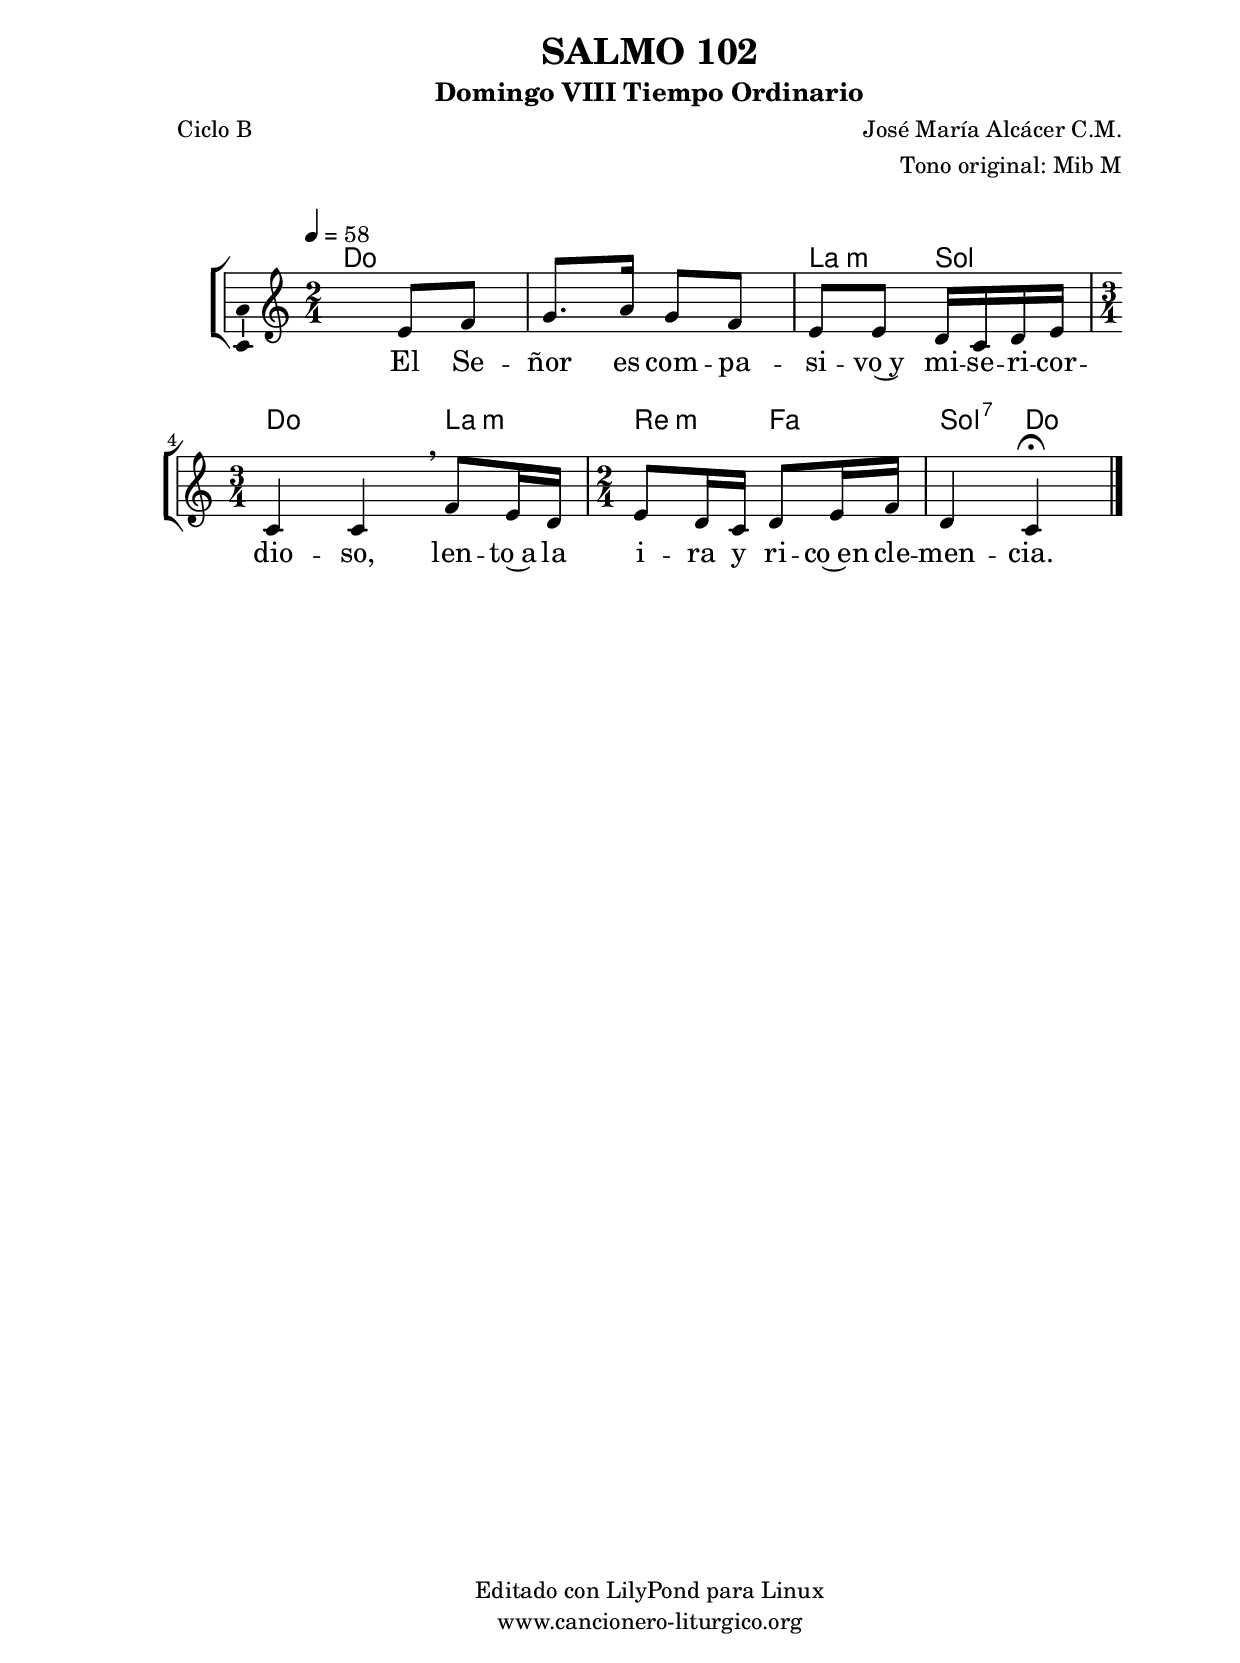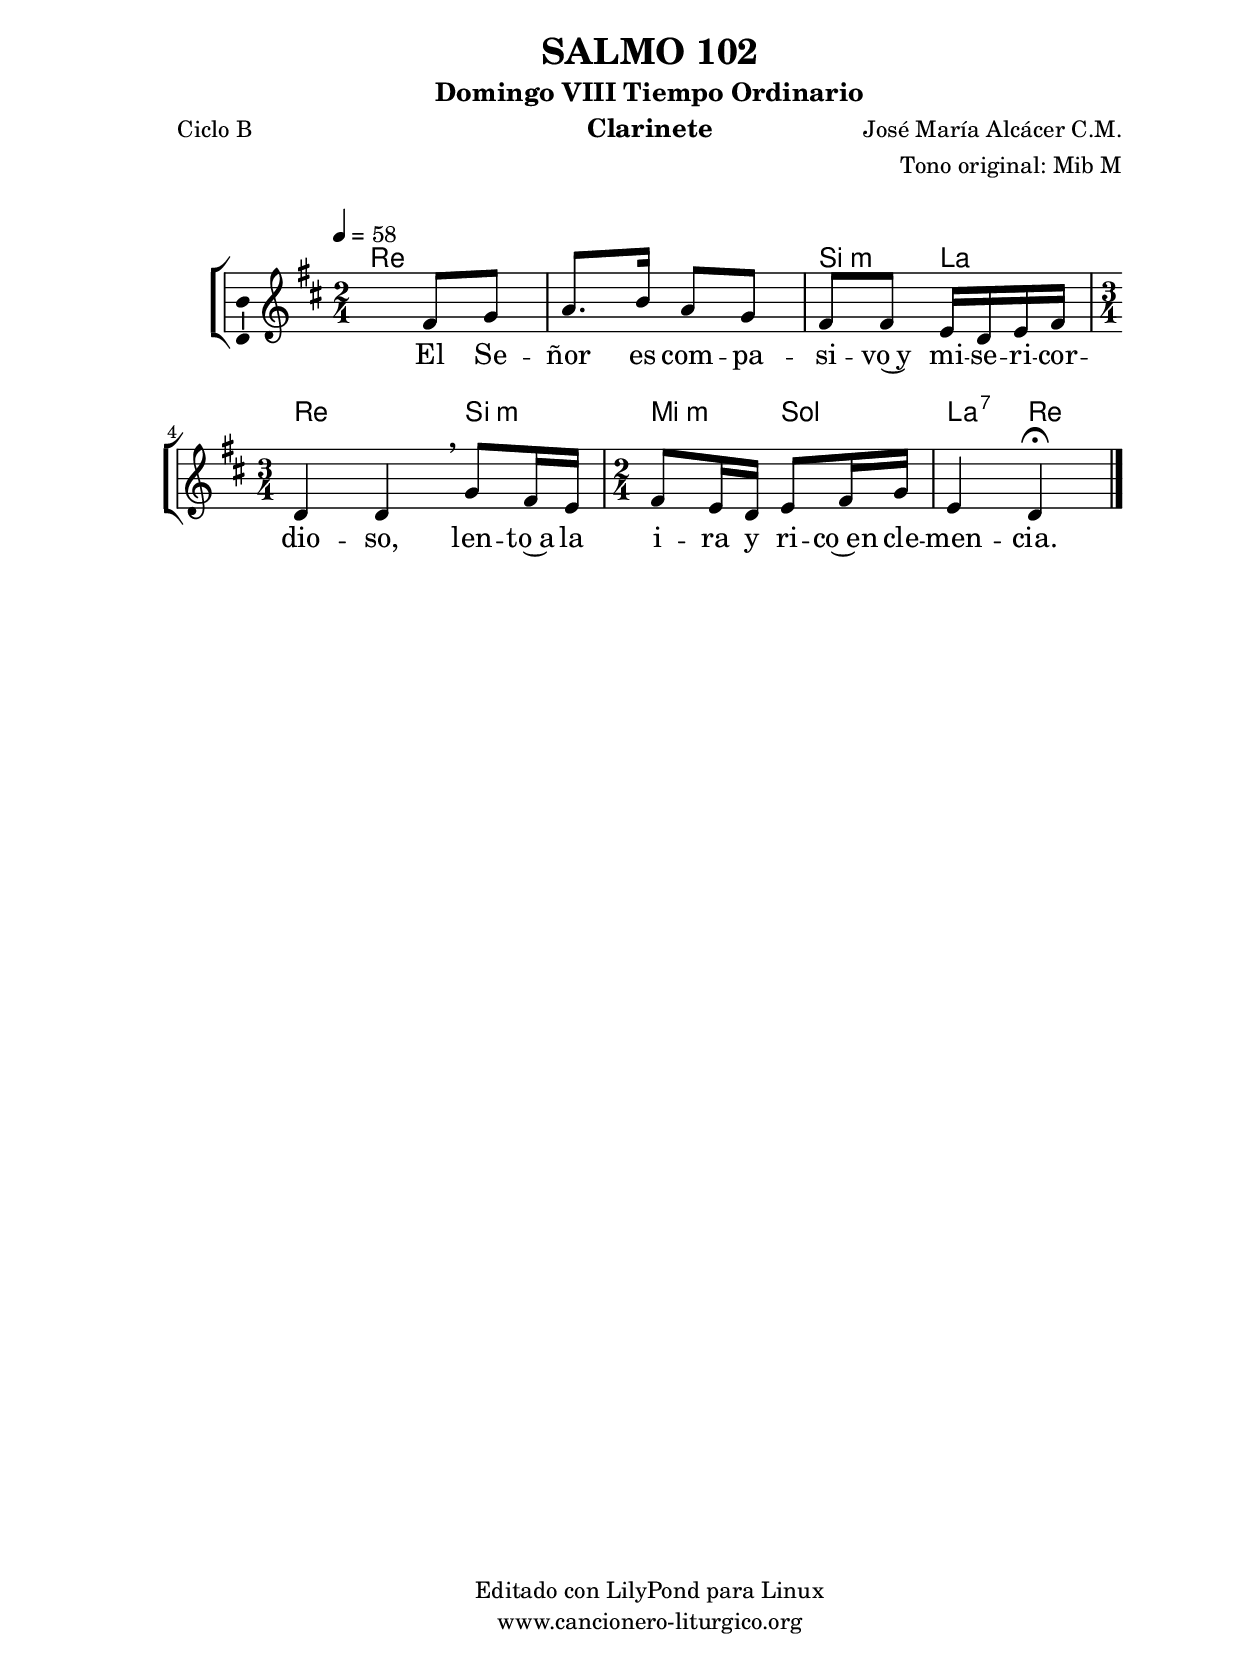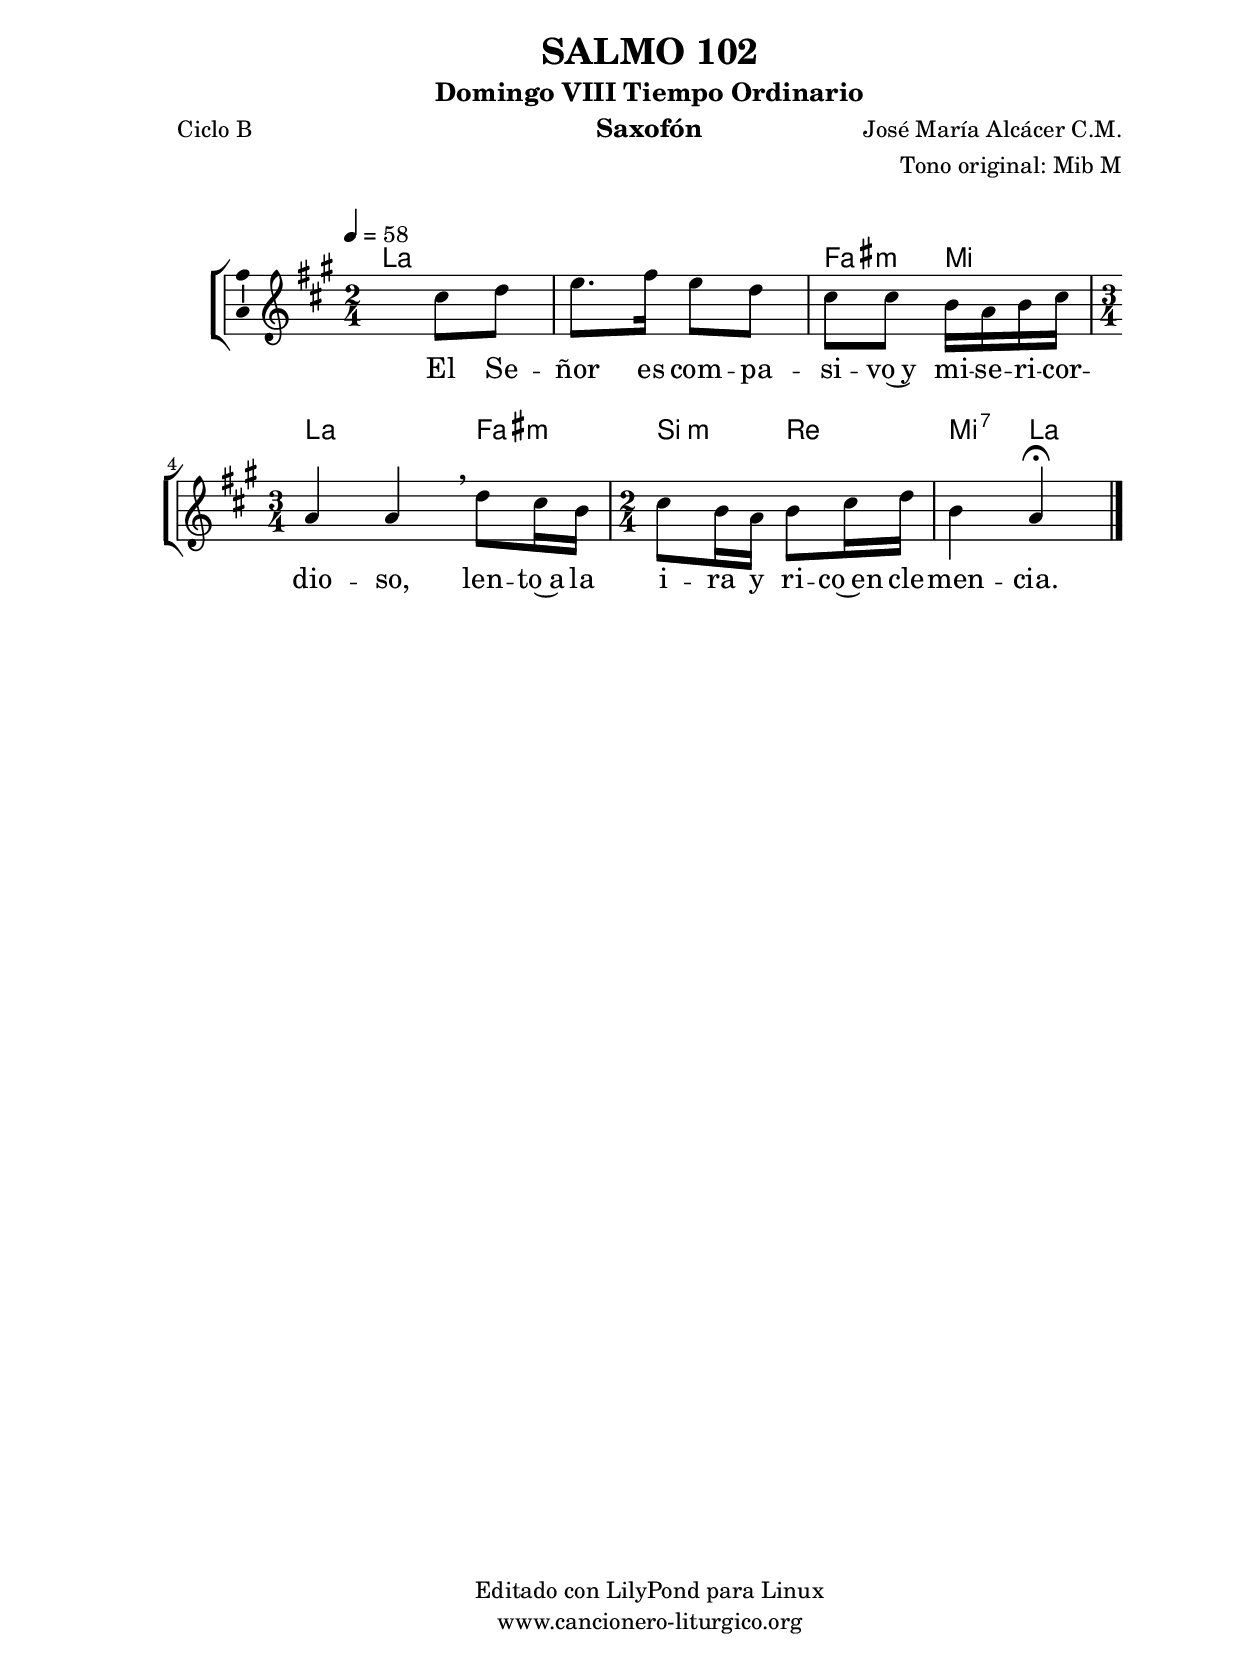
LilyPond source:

%
%para convertir .midi en .wav:
%timidity filename.midi -Ow -o finename.wav
%
%
%Para convertir de .wav a .mp3:
%lame -h -m j filename.wav
%
%
%para escuchar el midi:
%timidity nombrefichero.midi
%


%versión de lilypond para la que se ha escrito esta partitura:
\version "2.16.0"

	%Tamaño papel
	#(set-default-paper-size "a4")
	%Tamaño partitura
	#(set-global-staff-size 20)
	%No responde al pulsar sobre una nota
	#(ly:set-option 'point-and-click #f)

%parámetros del encabezamiento:
\header {
	title = "SALMO 102"
	subtitle = "Domingo VIII Tiempo Ordinario"
	composer = "José María Alcácer C.M."
	poet = "Ciclo B"
	meter = ""
	arranger = "Tono original: Mib M"
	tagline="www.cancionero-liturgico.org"
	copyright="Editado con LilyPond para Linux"
	tiempo = "Ordinario"
	usos = "Salmo"
	letra = "El Señor es compasivo y misericordioso, lento a la ira y rico en clemencia."
	}

%parámetros asociados al papel:
\paper  {
	oddHeaderMarkup = \markup {\fill-line { \on-the-fly #not-first-page \fromproperty #'header:title \on-the-fly #not-first-page \fromproperty #'header:composer }}
	evenHeaderMarkup = \markup {\fill-line { \fromproperty #'header:composer \fromproperty #'header:title }}
	#(set-paper-size "a4")
	print-page-number = ##f
	first-page-number = 1
	print-first-page-number = ##f
%	head-separation = 3.0 \cm
	top-margin = 2.0 \cm
	bottom-margin = 0.5\cm
%%%	bottom-margin = -1.0\cm
	left-margin = 3.0 \cm
	line-width = 16.0 \cm 
	indent = 8\mm
	interscoreline = 2.\mm
	between-system-space = 15\mm
%	para que las partituras no llenen la hoja:
	ragged-bottom = ##t
%	idem para la última hoja:
	ragged-last-bottom = ##f
%	para que las partituras llenen el ancho del papel:
	ragged-last = ##f
	after-title-space = 2.5 \cm
%page-count=1
%system-count=8

	%Flexible Vertical Spacing
%	markup-markup-spacing =
%	#'((basic-distance . 15) (minimum-distance . 15) (padding . 3))
	markup-system-spacing =
	#'((basic-distance . 15) (minimum-distance . 15) (padding . 3))
	system-system-spacing =
	#'((basic-distance . 15) (minimum-distance . 15) (padding . 3))
	score-system-spacing =
	#'((basic-distance . 15) (minimum-distance . 15) (padding . 5))
%	top-system-spacing = % header
%	#'((basic-distance . 8) (minimum-distance . 0) (padding . 3))
%	top-markup-spacing =
%	#'((basic-distance . 20) (minimum-distance . 20) (padding . 3))
	last-bottom-spacing = % footer
	#'((basic-distance . 5) (minimum-distance . 5) (padding . 3))
%	score-markup-spacing =
%	#'((basic-distance . 16) (minimum-distance . 13) (padding . 3))

	}


%parámetros que afectan a toda la partitura:
global =  {
	%clave de sol (G):
	\clef G
	%armadura:
	\transpose ees c
	\key ees \major
	\tempo 4=58
	\set Score.tempoHideNote = ##f
	}


acordes = {
	\italianChords
	\chordmode {
	\transpose ees c {

	ees2
	ees
	c4:m bes
	ees2 c4:m
	f4:m aes
	bes:7 ees

	}
	}
}

melodia = 
\transpose ees c {
	\relative c''{
	\time 2/4
%	\partial 4*1

s4 g8 aes
bes8. c16 bes8 aes
g8 g f16 ees f g
\time 3/4
ees4 ees \breathe aes8 g16 f
\time 2/4
g8 f16 ees f8 g16 aes
f4 ees \fermata

	\bar "|."
	}
	}


texto = \lyricmode {
El Se -- ñor es com -- pa -- si -- vo~y mi -- se -- ri -- cor -- dio -- so,
len -- to~a la i -- ra y ri -- co~en cle -- men -- cia.
	}


acordesStaff = \context ChordNames = acordesStaff <<
	\set chordChanges = ##t
	\acordes
	>>


vozStaff = \context Voice = vozStaff
\with {\consists "Ambitus_engraver"}
<<
%	\set Staff.instrumentName = ""
%	\set Staff.shortInstrumentName = ""
%	\set Staff.midiInstrument = #"clarinet"
%	\set Staff.midiInstrument = #"cello"
%	\set Staff.midiInstrument = #"flute"
	\set Staff.midiInstrument = #"electric guitar (jazz)"
%	\set Staff.midiInstrument = #"english horn"
%	\set Staff.midiInstrument = #"violin"
%	\set Staff.midiInstrument = #"glockenspiel"
	\set Staff.midiMinimumVolume = #0.7
	\set Staff.midiMaximumVolume = #0.9
	\global
	\melodia
	>>


textoStaff = \context Lyrics = textoStaff <<
	\lyricsto vozStaff \texto
	>>

\book {
	\score {
		\context ChoirStaff {
			\override StaffGroup.SystemStartBracket #'collapse-height = #1
			\override Score.SystemStartBar #'collapse-height = #1
			<<
			\acordesStaff
			\vozStaff
			\textoStaff
			>>
			}
		\layout {
	    		\context {
				\Lyrics
				\override LyricText #'font-size = #2
				}
	   		 \context {
				\Score
				%fontSize = #3
				\override StaffSymbol #'staff-space = #(magstep +3)
				%\override Beam #'thickness = #0.55
				%\override SpacingSpanner #'spacing-increment = #1.0
				%\override Slur #'height-limit = #1.5
				}
			}
		}
	\score {
		\unfoldRepeats
		\context ChoirStaff {
			<<
			\acordesStaff
			\vozStaff
			>>
			}
		\midi {
	  		\context {
	  			\Score
				tempoWholesPerMinute = #(ly:make-moment 70 4)
				}
			}
		}
	}

%Partitura para clarinete
#(define output-suffix "C")
\book {
	\header{
		instrument = "Clarinete"
		}
	\score {
		\context ChoirStaff {
			\override StaffGroup.SystemStartBracket #'collapse-height = #1
			\override Score.SystemStartBar #'collapse-height = #1
\transpose c d
			<<
			\acordesStaff
			\vozStaff
			\textoStaff
			>>
			}
		\layout {
	    		\context {
				\Lyrics
				\override LyricText #'font-size = #2
				}
	   		 \context {
				\Score
				%fontSize = #3
				\override StaffSymbol #'staff-space = #(magstep +3)
				%\override Beam #'thickness = #0.55
				%\override SpacingSpanner #'spacing-increment = #1.0
				%\override Slur #'height-limit = #1.5
				}
			}
		}
	}

%Partitura para saxofón
#(define output-suffix "S")
\book {
	\header{
		instrument = "Saxofón"
		}
	\score {
		\context ChoirStaff {
			\override StaffGroup.SystemStartBracket #'collapse-height = #1
			\override Score.SystemStartBar #'collapse-height = #1
\transpose c a
			<<
			\acordesStaff
			\vozStaff
			\textoStaff
			>>
			}
		\layout {
	    		\context {
				\Lyrics
				\override LyricText #'font-size = #2
				}
	   		 \context {
				\Score
				%fontSize = #3
				\override StaffSymbol #'staff-space = #(magstep +3)
				%\override Beam #'thickness = #0.55
				%\override SpacingSpanner #'spacing-increment = #1.0
				%\override Slur #'height-limit = #1.5
				}
			}
		}
	}

